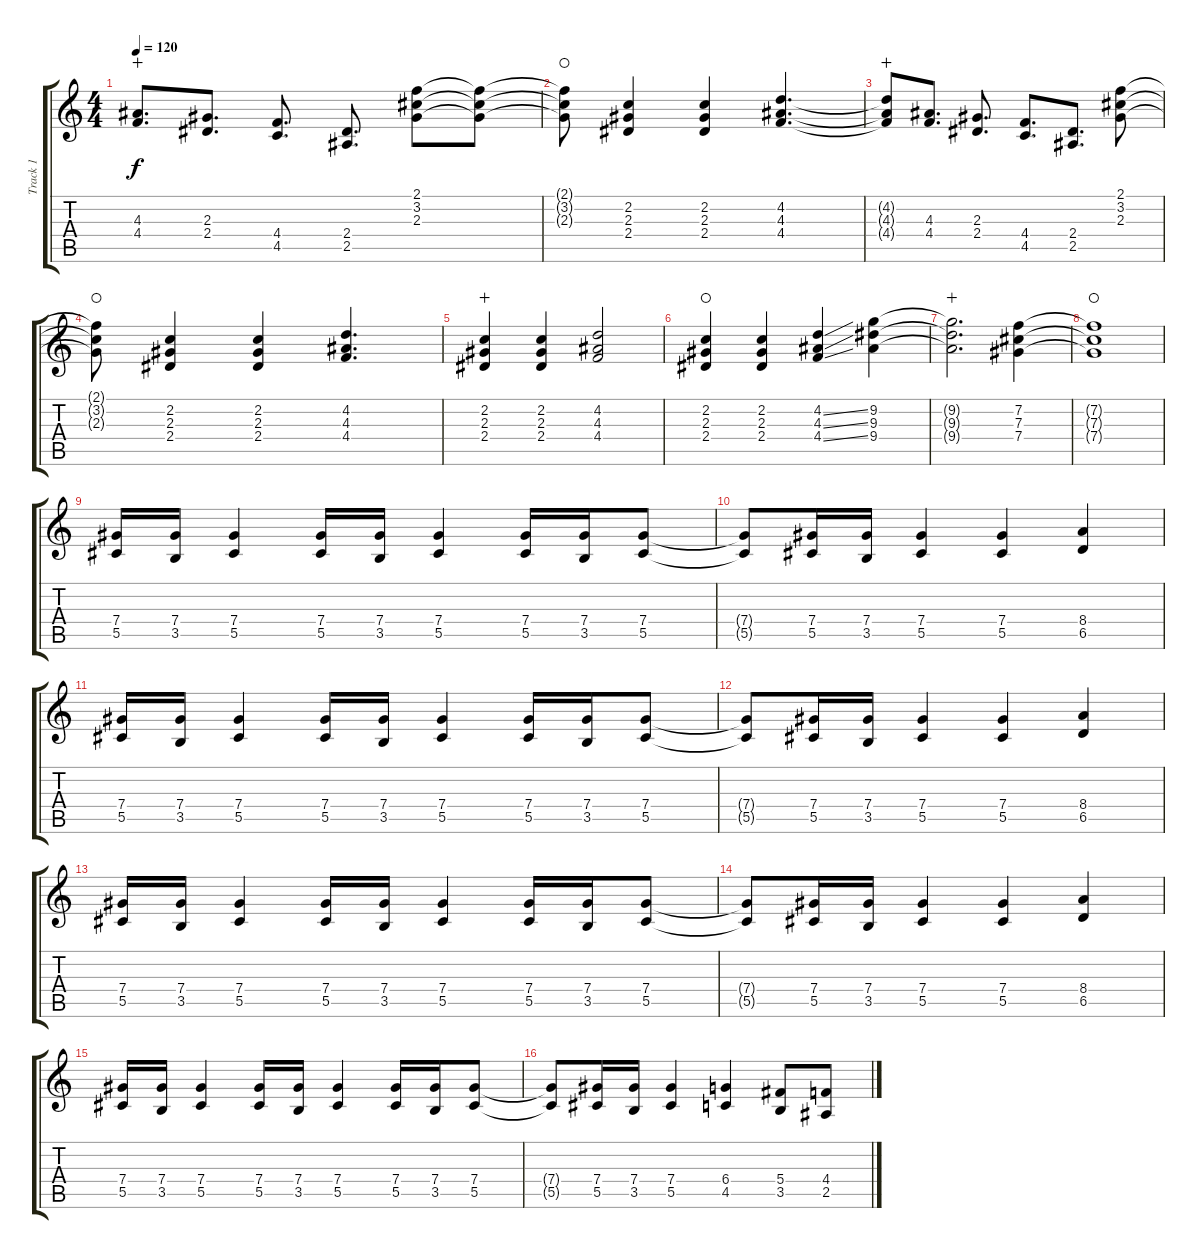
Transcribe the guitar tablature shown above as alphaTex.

\track ("Track 1" "Track 1") {instrument distortionguitar}
\staff {score tabs}
\tuning (Eb4 Bb3 Gb3 Db3 Ab2 Eb2) {hide}
\ts (4 4)
\tempo 120
\clef g2
\ks c
(4.3 4.4).8{d dy f wahc} (2.3 2.4).8{d} (4.4 4.5).8{d} (2.4 2.5).8{d} (2.1 3.2 2.3).8 (2.1{t} 3.2{t} 2.3{t}).8 |
(2.1{t} 3.2{t} 2.3{t}).8{waho} (2.2 2.3 2.4).4 (2.2 2.3 2.4).4 (4.2 4.3 4.4).4{d} |
(4.2{t} 4.3{t} 4.4{t}).8{wahc} (4.3 4.4).8{d} (2.3 2.4).8{d} (4.4 4.5).8{d} (2.4 2.5).8{d} (2.1 3.2 2.3).8 |
(2.1{t} 3.2{t} 2.3{t}).8{waho} (2.2 2.3 2.4).4 (2.2 2.3 2.4).4 (4.2 4.3 4.4).4{d} |
(2.2 2.3 2.4).4{wahc} (2.2 2.3 2.4).4 (4.2 4.3 4.4).2 |
(2.2 2.3 2.4).4{waho} (2.2 2.3 2.4).4 (4.2{ss} 4.3{ss} 4.4{ss}).4 (9.2 9.3 9.4).4 |
(9.2{t} 9.3{t} 9.4{t}).2{d wahc} (7.2 7.3 7.4).4 |
(7.2{t} 7.3{t} 7.4{t}).1{waho} |
(7.4 5.5).16 (7.4 3.5).16 (7.4 5.5).4 (7.4 5.5).16 (7.4 3.5).16 (7.4 5.5).4 (7.4 5.5).16 (7.4 3.5).16 (7.4 5.5).8 |
(7.4{t} 5.5{t}).8 (7.4 5.5).16 (7.4 3.5).16 (7.4 5.5).4 (7.4 5.5).4 (8.4 6.5).4 |
(7.4 5.5).16 (7.4 3.5).16 (7.4 5.5).4 (7.4 5.5).16 (7.4 3.5).16 (7.4 5.5).4 (7.4 5.5).16 (7.4 3.5).16 (7.4 5.5).8 |
(7.4{t} 5.5{t}).8 (7.4 5.5).16 (7.4 3.5).16 (7.4 5.5).4 (7.4 5.5).4 (8.4 6.5).4 |
(7.4 5.5).16 (7.4 3.5).16 (7.4 5.5).4 (7.4 5.5).16 (7.4 3.5).16 (7.4 5.5).4 (7.4 5.5).16 (7.4 3.5).16 (7.4 5.5).8 |
(7.4{t} 5.5{t}).8 (7.4 5.5).16 (7.4 3.5).16 (7.4 5.5).4 (7.4 5.5).4 (8.4 6.5).4 |
(7.4 5.5).16 (7.4 3.5).16 (7.4 5.5).4 (7.4 5.5).16 (7.4 3.5).16 (7.4 5.5).4 (7.4 5.5).16 (7.4 3.5).16 (7.4 5.5).8 |
(7.4{t} 5.5{t}).8 (7.4 5.5).16 (7.4 3.5).16 (7.4 5.5).4 (6.4 4.5).4 (5.4 3.5).8 (4.4 2.5).8
